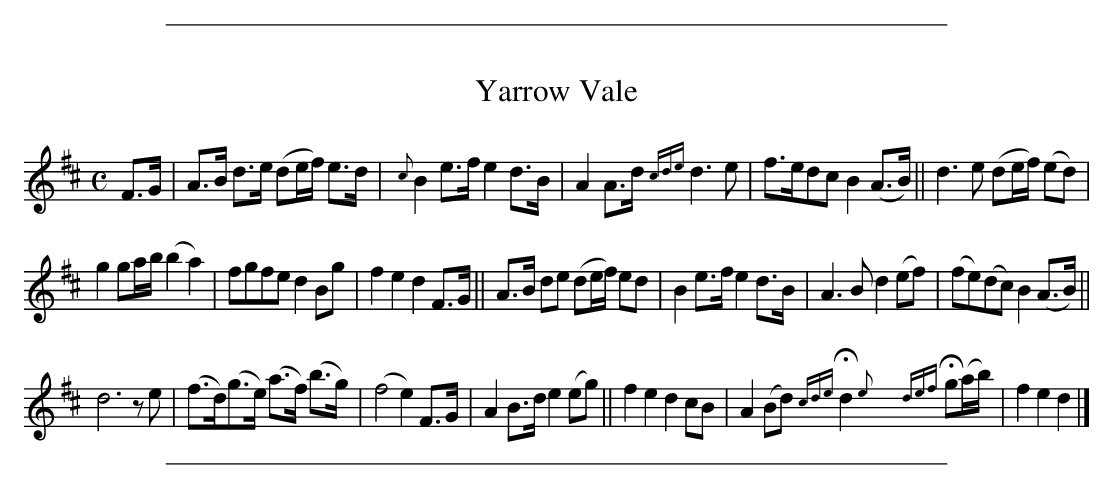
X:1
T: Yarrow Vale
M: C
L: 1/8
K: D
F>G | A>B d>e (de/f/) e>d | {c}B2 e>f e2 d>B | A2 A>d {cde}d3 e | f>edc B2(A>B) || d3 e (de/f/) (ed) |
g2 ga/b/ (b2 a2) | fgfe d2Bg | f2e2 d2F>G || A>B de (de/f/) ed | B2 e>f e2 d>B | A3B d2(ef) | (fe)(dc) B2(A>B) ||
d6 ze | (f>d)(g>e) (a>f) (b>g) | (f4 e2) F>G | A2B>d e2(eg) || f2e2 d2cB | A2(Bd) {cde}Hd2 {e}y {def}Hg(a/b/) | f2 e2 d2 |]
